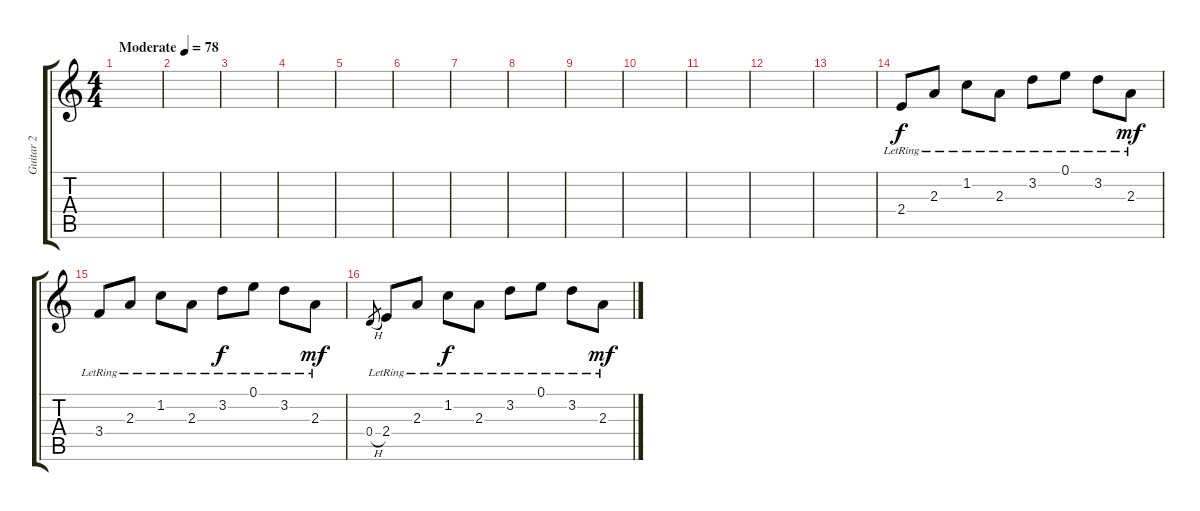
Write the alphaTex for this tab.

\track ("Guitar 2" "Guitar 2") {instrument electricguitarclean}
\staff {score tabs}
\tuning (E4 B3 G3 D3 A2 E2) {hide}
\ts (4 4)
\tempo (78 "Moderate")
\clef g2
\ks c
|
|
|
|
|
|
|
|
|
|
|
|
|
2.4{lr}.8 2.3{lr}.8 1.2{lr}.8{dy f} 2.3{lr}.8 3.2{lr}.8 0.1{lr}.8 3.2{lr}.8 2.3{lr}.8{dy mf} |
3.4{lr}.8 2.3{lr}.8 1.2{lr}.8 2.3{lr}.8 3.2{lr}.8{dy f} 0.1{lr}.8 3.2{lr}.8 2.3{lr}.8{dy mf} |
0.4{h}.8{gr} 2.4{lr}.8 2.3{lr}.8 1.2{lr}.8{dy f} 2.3{lr}.8 3.2{lr}.8 0.1{lr}.8 3.2{lr}.8 2.3{lr}.8{dy mf}
